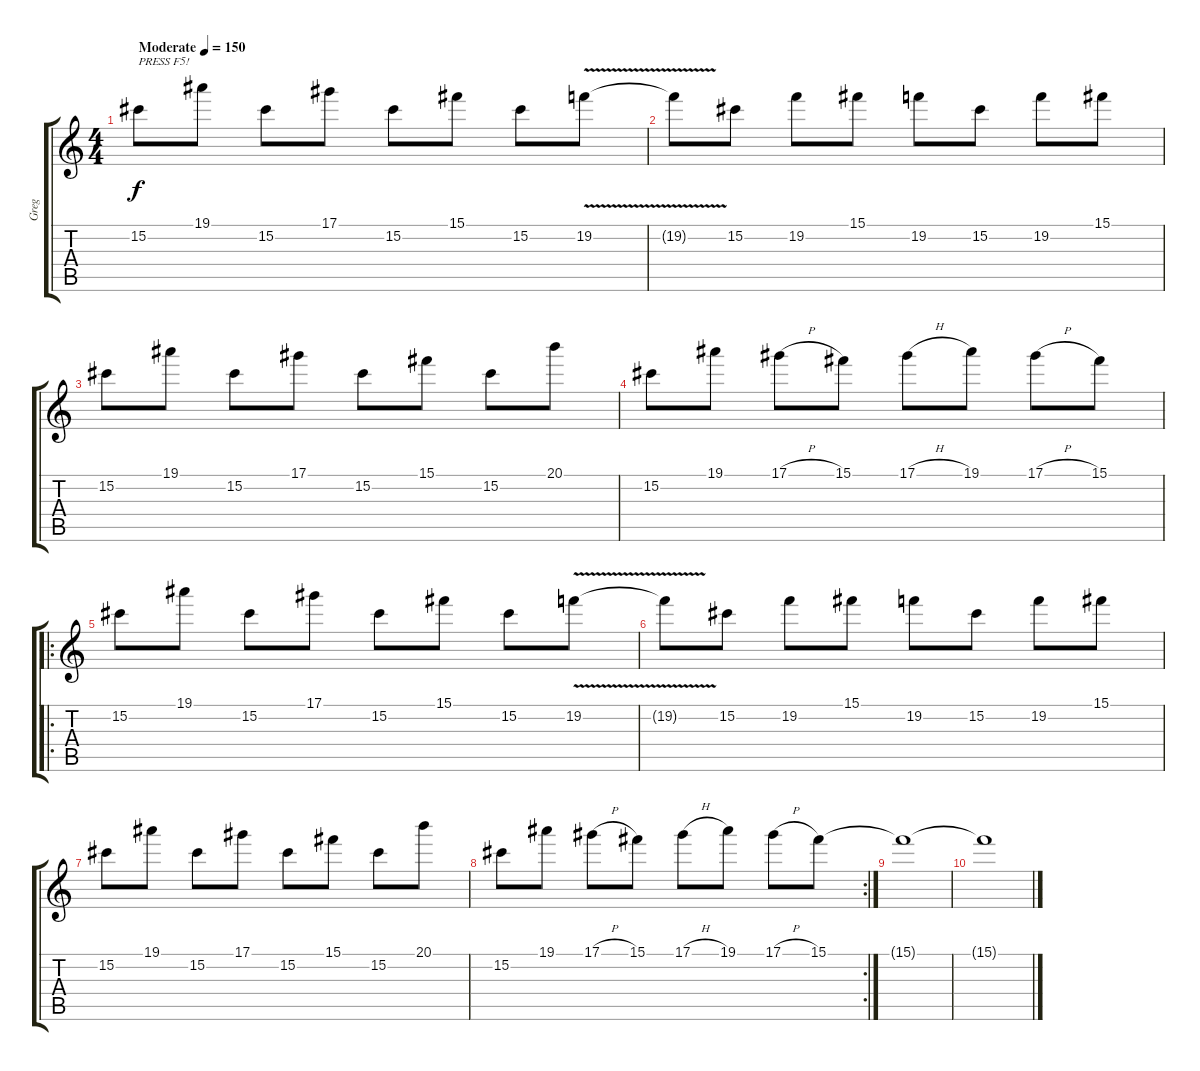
\track ("Greg" "Greg") {instrument distortionguitar}
\staff {score tabs}
\tuning (Eb4 Bb3 Gb3 Db3 Ab2 Eb2) {hide}
\ts (4 4)
\tempo (150 "Moderate")
\clef g2
\ks c
15.2.8{txt "PRESS F5!" dy f instrument distortionguitar} 19.1.8 15.2.8 17.1.8 15.2.8 15.1.8 15.2.8 19.2{v}.8 |
19.2{t}.8 15.2.8 19.2.8 15.1.8 19.2.8 15.2.8 19.2.8 15.1.8 |
15.2.8 19.1.8 15.2.8 17.1.8 15.2.8 15.1.8 15.2.8 20.1.8 |
15.2.8 19.1.8 17.1{h}.8 15.1.8 17.1{h}.8 19.1.8 17.1{h}.8 15.1.8 |
\ro
15.2.8 19.1.8 15.2.8 17.1.8 15.2.8 15.1.8 15.2.8 19.2{v}.8 |
19.2{t}.8 15.2.8 19.2.8 15.1.8 19.2.8 15.2.8 19.2.8 15.1.8 |
15.2.8 19.1.8 15.2.8 17.1.8 15.2.8 15.1.8 15.2.8 20.1.8 |
\rc 2
15.2.8 19.1.8 17.1{h}.8 15.1.8 17.1{h}.8 19.1.8 17.1{h}.8 15.1.8 |
15.1{t}.1{volume 0} |
15.1{t}.1
